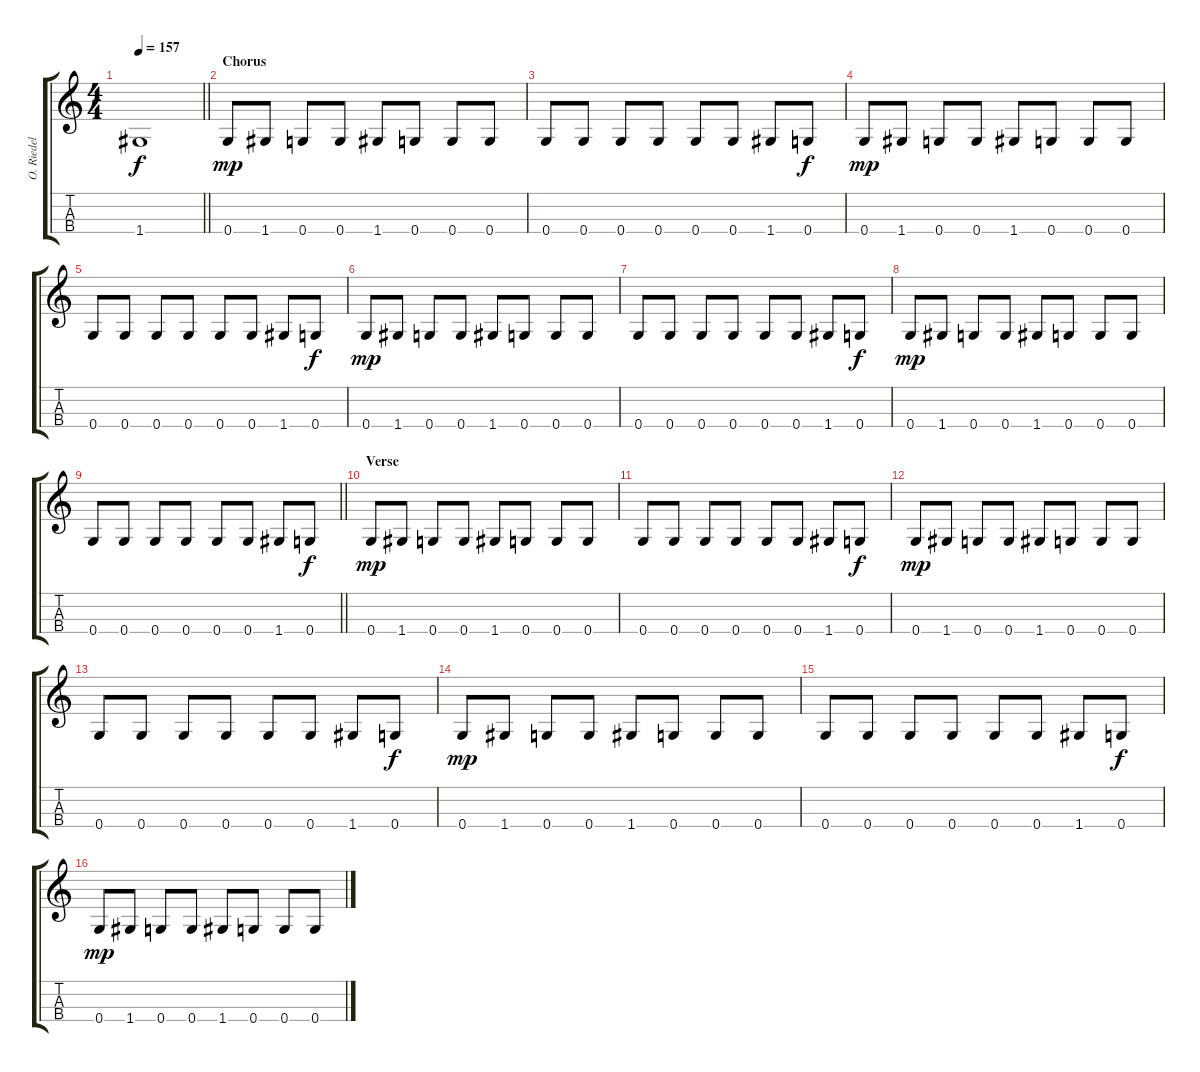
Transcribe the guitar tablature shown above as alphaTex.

\track ("O. Riedel" "O. Riedel") {instrument electricbassfinger}
\staff {score tabs}
\tuning (A2 E2 C2 G2) {hide}
\ts (4 4)
\tempo 157
\clef g2
\barLineRight lightlight
\ks c
1.4{t}.1{dy f} |
\section ("" "Chorus")
0.4.8{dy mp} 1.4.8 0.4.8 0.4.8 1.4.8 0.4.8 0.4.8 0.4.8 |
0.4.8 0.4.8 0.4.8 0.4.8 0.4.8 0.4.8 1.4.8 0.4.8{dy f} |
0.4.8{dy mp} 1.4.8 0.4.8 0.4.8 1.4.8 0.4.8 0.4.8 0.4.8 |
0.4.8 0.4.8 0.4.8 0.4.8 0.4.8 0.4.8 1.4.8 0.4.8{dy f} |
0.4.8{dy mp} 1.4.8 0.4.8 0.4.8 1.4.8 0.4.8 0.4.8 0.4.8 |
0.4.8 0.4.8 0.4.8 0.4.8 0.4.8 0.4.8 1.4.8 0.4.8{dy f} |
0.4.8{dy mp} 1.4.8 0.4.8 0.4.8 1.4.8 0.4.8 0.4.8 0.4.8 |
\barLineRight lightlight
0.4.8 0.4.8 0.4.8 0.4.8 0.4.8 0.4.8 1.4.8 0.4.8{dy f} |
\section ("" "Verse")
0.4.8{dy mp} 1.4.8 0.4.8 0.4.8 1.4.8 0.4.8 0.4.8 0.4.8 |
0.4.8 0.4.8 0.4.8 0.4.8 0.4.8 0.4.8 1.4.8 0.4.8{dy f} |
0.4.8{dy mp} 1.4.8 0.4.8 0.4.8 1.4.8 0.4.8 0.4.8 0.4.8 |
0.4.8 0.4.8 0.4.8 0.4.8 0.4.8 0.4.8 1.4.8 0.4.8{dy f} |
0.4.8{dy mp} 1.4.8 0.4.8 0.4.8 1.4.8 0.4.8 0.4.8 0.4.8 |
0.4.8 0.4.8 0.4.8 0.4.8 0.4.8 0.4.8 1.4.8 0.4.8{dy f} |
0.4.8{dy mp} 1.4.8 0.4.8 0.4.8 1.4.8 0.4.8 0.4.8 0.4.8
